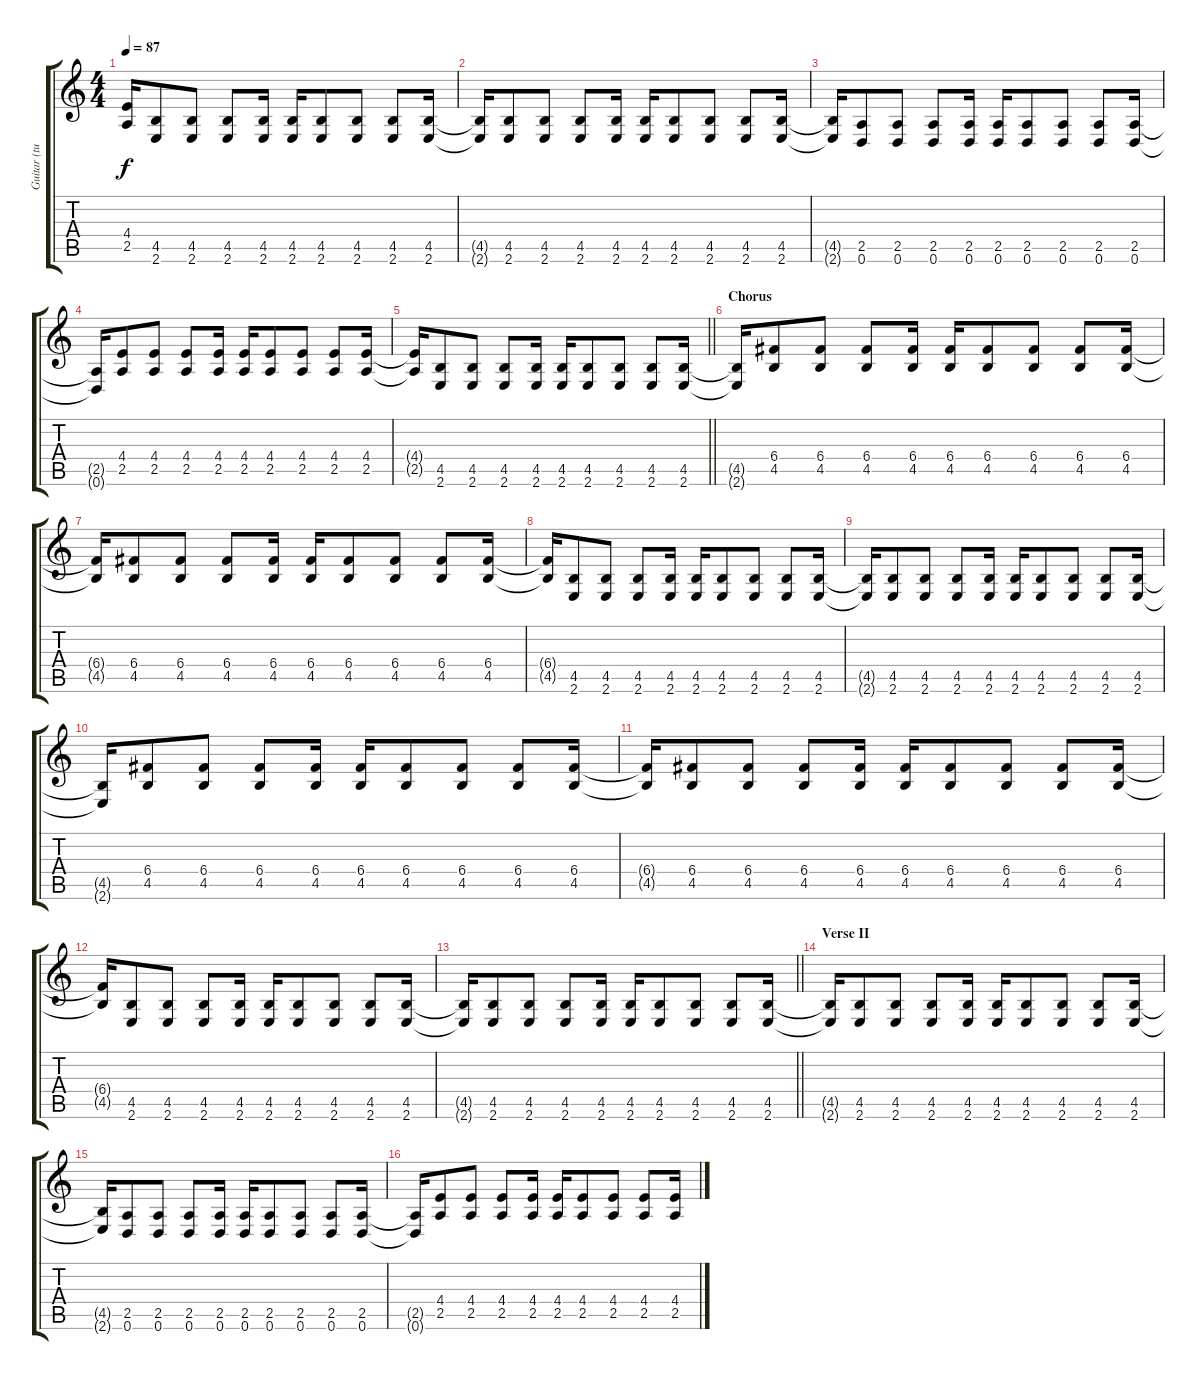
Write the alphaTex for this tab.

\track ("Guitar (tuned D)" "Guitar (tu") {instrument distortionguitar}
\staff {score tabs}
\tuning (D4 A3 F3 C3 G2 D2) {hide}
\ts (4 4)
\tempo 87
\clef g2
\ks c
(4.4{t} 2.5{t}).16{dy f} (4.5 2.6).8 (4.5 2.6).8 (4.5 2.6).8 (4.5 2.6).16 (4.5 2.6).16 (4.5 2.6).8 (4.5 2.6).8 (4.5 2.6).8 (4.5 2.6).16 |
(4.5{t} 2.6{t}).16 (4.5 2.6).8 (4.5 2.6).8 (4.5 2.6).8 (4.5 2.6).16 (4.5 2.6).16 (4.5 2.6).8 (4.5 2.6).8 (4.5 2.6).8 (4.5 2.6).16 |
(4.5{t} 2.6{t}).16 (2.5 0.6).8 (2.5 0.6).8 (2.5 0.6).8 (2.5 0.6).16 (2.5 0.6).16 (2.5 0.6).8 (2.5 0.6).8 (2.5 0.6).8 (2.5 0.6).16 |
(2.5{t} 0.6{t}).16 (4.4 2.5).8 (4.4 2.5).8 (4.4 2.5).8 (4.4 2.5).16 (4.4 2.5).16 (4.4 2.5).8 (4.4 2.5).8 (4.4 2.5).8 (4.4 2.5).16 |
\barLineRight lightlight
(4.4{t} 2.5{t}).16 (4.5 2.6).8 (4.5 2.6).8 (4.5 2.6).8 (4.5 2.6).16 (4.5 2.6).16 (4.5 2.6).8 (4.5 2.6).8 (4.5 2.6).8 (4.5 2.6).16 |
\section ("" "Chorus")
(4.5{t} 2.6{t}).16 (6.4 4.5).8 (6.4 4.5).8 (6.4 4.5).8 (6.4 4.5).16 (6.4 4.5).16 (6.4 4.5).8 (6.4 4.5).8 (6.4 4.5).8 (6.4 4.5).16 |
(6.4{t} 4.5{t}).16 (6.4 4.5).8 (6.4 4.5).8 (6.4 4.5).8 (6.4 4.5).16 (6.4 4.5).16 (6.4 4.5).8 (6.4 4.5).8 (6.4 4.5).8 (6.4 4.5).16 |
(6.4{t} 4.5{t}).16 (4.5 2.6).8 (4.5 2.6).8 (4.5 2.6).8 (4.5 2.6).16 (4.5 2.6).16 (4.5 2.6).8 (4.5 2.6).8 (4.5 2.6).8 (4.5 2.6).16 |
(4.5{t} 2.6{t}).16 (4.5 2.6).8 (4.5 2.6).8 (4.5 2.6).8 (4.5 2.6).16 (4.5 2.6).16 (4.5 2.6).8 (4.5 2.6).8 (4.5 2.6).8 (4.5 2.6).16 |
(4.5{t} 2.6{t}).16 (6.4 4.5).8 (6.4 4.5).8 (6.4 4.5).8 (6.4 4.5).16 (6.4 4.5).16 (6.4 4.5).8 (6.4 4.5).8 (6.4 4.5).8 (6.4 4.5).16 |
(6.4{t} 4.5{t}).16 (6.4 4.5).8 (6.4 4.5).8 (6.4 4.5).8 (6.4 4.5).16 (6.4 4.5).16 (6.4 4.5).8 (6.4 4.5).8 (6.4 4.5).8 (6.4 4.5).16 |
(6.4{t} 4.5{t}).16 (4.5 2.6).8 (4.5 2.6).8 (4.5 2.6).8 (4.5 2.6).16 (4.5 2.6).16 (4.5 2.6).8 (4.5 2.6).8 (4.5 2.6).8 (4.5 2.6).16 |
\barLineRight lightlight
(4.5{t} 2.6{t}).16 (4.5 2.6).8 (4.5 2.6).8 (4.5 2.6).8 (4.5 2.6).16 (4.5 2.6).16 (4.5 2.6).8 (4.5 2.6).8 (4.5 2.6).8 (4.5 2.6).16 |
\section ("" "Verse II")
(4.5{t} 2.6{t}).16 (4.5 2.6).8 (4.5 2.6).8 (4.5 2.6).8 (4.5 2.6).16 (4.5 2.6).16 (4.5 2.6).8 (4.5 2.6).8 (4.5 2.6).8 (4.5 2.6).16 |
(4.5{t} 2.6{t}).16 (2.5 0.6).8 (2.5 0.6).8 (2.5 0.6).8 (2.5 0.6).16 (2.5 0.6).16 (2.5 0.6).8 (2.5 0.6).8 (2.5 0.6).8 (2.5 0.6).16 |
(2.5{t} 0.6{t}).16 (4.4 2.5).8 (4.4 2.5).8 (4.4 2.5).8 (4.4 2.5).16 (4.4 2.5).16 (4.4 2.5).8 (4.4 2.5).8 (4.4 2.5).8 (4.4 2.5).16
